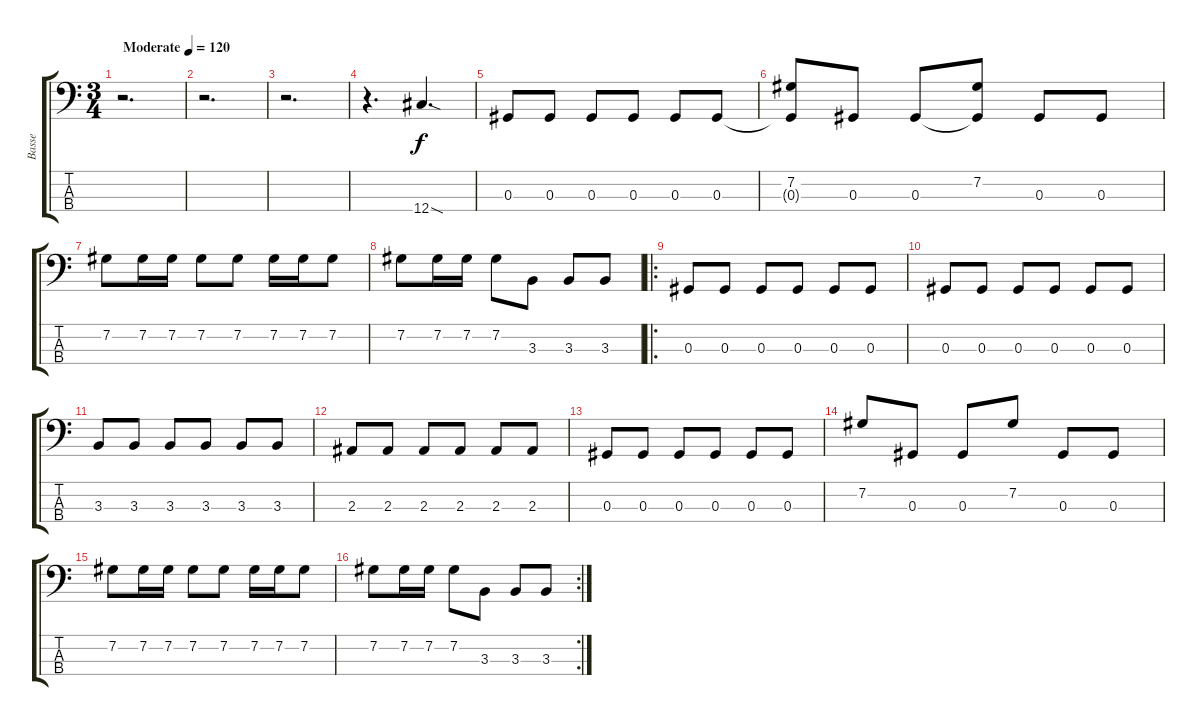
\track ("Basse" "Basse") {instrument electricbassfinger}
\staff {score tabs}
\tuning (Gb2 Db2 Ab1 Db1) {hide}
\ts (3 4)
\tempo (120 "Moderate")
\clef f4
\ks c
r.2{d dy f instrument electricbassfinger} |
r.2{d} |
r.2{d} |
r.4{d} 12.4{sod}.4{d} |
0.3.8 0.3.8 0.3.8 0.3.8 0.3.8 0.3.8 |
(7.2 0.3{t}).8 0.3.8 0.3.8 (7.2 0.3{t}).8 0.3.8 0.3.8 |
7.2.8 7.2.16 7.2.16 7.2.8 7.2.8 7.2.16 7.2.16 7.2.8 |
7.2.8 7.2.16 7.2.16 7.2.8 3.3.8 3.3.8 3.3.8 |
\ro
0.3.8 0.3.8 0.3.8 0.3.8 0.3.8 0.3.8 |
0.3.8 0.3.8 0.3.8 0.3.8 0.3.8 0.3.8 |
3.3.8 3.3.8 3.3.8 3.3.8 3.3.8 3.3.8 |
2.3.8 2.3.8 2.3.8 2.3.8 2.3.8 2.3.8 |
0.3.8 0.3.8 0.3.8 0.3.8 0.3.8 0.3.8 |
7.2.8 0.3.8 0.3.8 7.2.8 0.3.8 0.3.8 |
7.2.8 7.2.16 7.2.16 7.2.8 7.2.8 7.2.16 7.2.16 7.2.8 |
\rc 2
7.2.8 7.2.16 7.2.16 7.2.8 3.3.8 3.3.8 3.3.8
